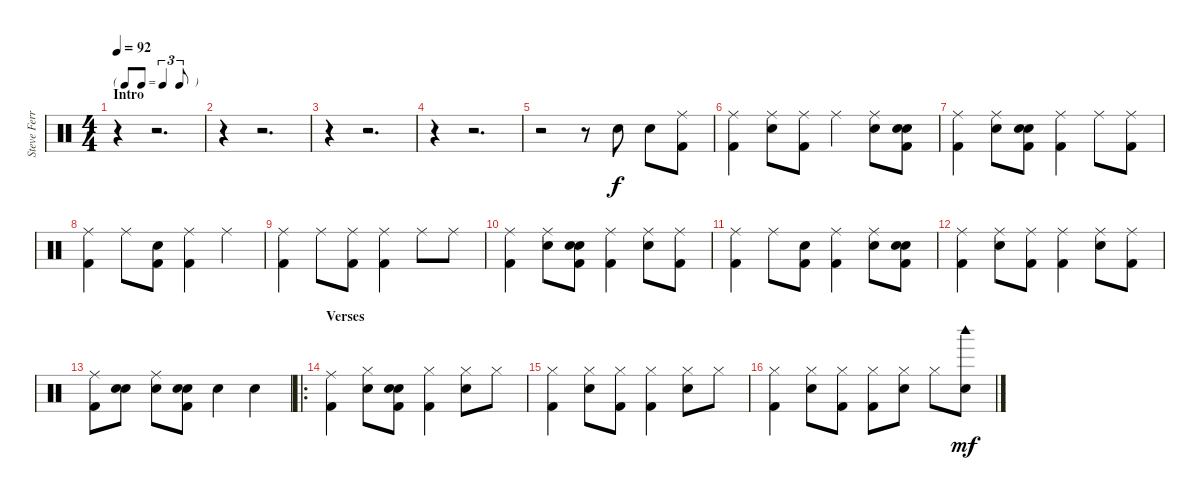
\track ("Steve Ferrone" "Steve Ferr") {instrument percussion}
\staff {score}
\articulation defaults
\ts (4 4)
\tf triplet8th
\section ("" "Intro")
\tempo 92
\clef neutral
\ks c
r.4{dy f} r.2{d} |
r.4 r.2{d} |
r.4 r.2{d} |
r.4 r.2{d} |
r.2 r.8 "Snare (hit) 2".8 "Snare (hit) 2".8 ("Ride (middle)" "Kick (hit) 2").8 |
("Ride (middle)" "Kick (hit) 2").4 ("Ride (middle)" "Snare (hit) 2").8 ("Ride (middle)" "Kick (hit) 2").8 "Ride (middle)".4 ("Ride (middle)" "Snare (hit) 2").8 ("Snare (hit)" "Snare (hit)" "Kick (hit) 2").8 |
("Ride (middle)" "Kick (hit) 2").4 ("Ride (middle)" "Snare (hit) 2").8 ("Snare (hit)" "Snare (hit)" "Kick (hit) 2").8 ("Ride (middle)" "Kick (hit) 2").4 "Ride (middle)".8 ("Ride (middle)" "Kick (hit) 2").8 |
("Ride (middle)" "Kick (hit) 2").4 "Ride (middle)".8 ("Snare (hit)" "Kick (hit) 2").8 ("Ride (middle)" "Kick (hit) 2").4 "Ride (middle)".4 |
("Ride (middle)" "Kick (hit) 2").4 "Ride (middle)".8 ("Ride (middle)" "Kick (hit) 2").8 ("Ride (middle)" "Kick (hit) 2").4 "Ride (middle)".8 "Ride (middle)".8 |
("Ride (middle)" "Kick (hit) 2").4 ("Ride (middle)" "Snare (hit) 2").8 ("Snare (hit)" "Snare (hit)" "Kick (hit) 2").8 ("Ride (middle)" "Kick (hit) 2").4 ("Ride (middle)" "Snare (hit) 2").8 ("Ride (middle)" "Kick (hit) 2").8 |
("Ride (middle)" "Kick (hit) 2").4 "Ride (middle)".8 ("Snare (hit)" "Kick (hit) 2").8 ("Ride (middle)" "Kick (hit) 2").4 ("Ride (middle)" "Snare (hit) 2").8 ("Snare (hit)" "Snare (hit)" "Kick (hit) 2").8 |
("Ride (middle)" "Kick (hit) 2").4 ("Ride (middle)" "Snare (hit) 2").8 ("Ride (middle)" "Kick (hit) 2").8 ("Ride (middle)" "Kick (hit) 2").4 ("Ride (middle)" "Snare (hit) 2").8 ("Ride (middle)" "Kick (hit) 2").8 |
("Ride (middle)" "Kick (hit) 2").8 ("Snare (hit) 2" "Snare (hit)").8 ("Ride (middle)" "Snare (hit) 2").8 ("Snare (hit)" "Snare (hit)" "Kick (hit) 2").8 "Snare (hit) 2".4 "Snare (hit) 2".4 |
\ro
\section ("" "Verses")
("Ride (middle)" "Kick (hit) 2").4 ("Hi-Hat (closed)" "Snare (hit) 2").8 ("Snare (hit)" "Snare (hit)" "Kick (hit) 2").8 ("Hi-Hat (closed)" "Kick (hit) 2").4 ("Hi-Hat (closed)" "Snare (hit) 2").8 "Hi-Hat (closed)".8 |
("Hi-Hat (closed)" "Kick (hit) 2").4 ("Hi-Hat (closed)" "Snare (hit) 2").8 ("Hi-Hat (closed)" "Kick (hit) 2").8 ("Hi-Hat (closed)" "Kick (hit) 2").4 ("Hi-Hat (closed)" "Snare (hit) 2").8 "Hi-Hat (closed)".8 |
("Hi-Hat (closed)" "Kick (hit) 2").4 ("Hi-Hat (closed)" "Snare (hit) 2").8 ("Hi-Hat (closed)" "Kick (hit) 2").8 ("Hi-Hat (closed)" "Kick (hit) 2").8 ("Hi-Hat (closed)" "Snare (hit)").8 "Hi-Hat (closed)".8 ("Woodblock high (hit)" "Snare (hit) 2").8{dy mf}
